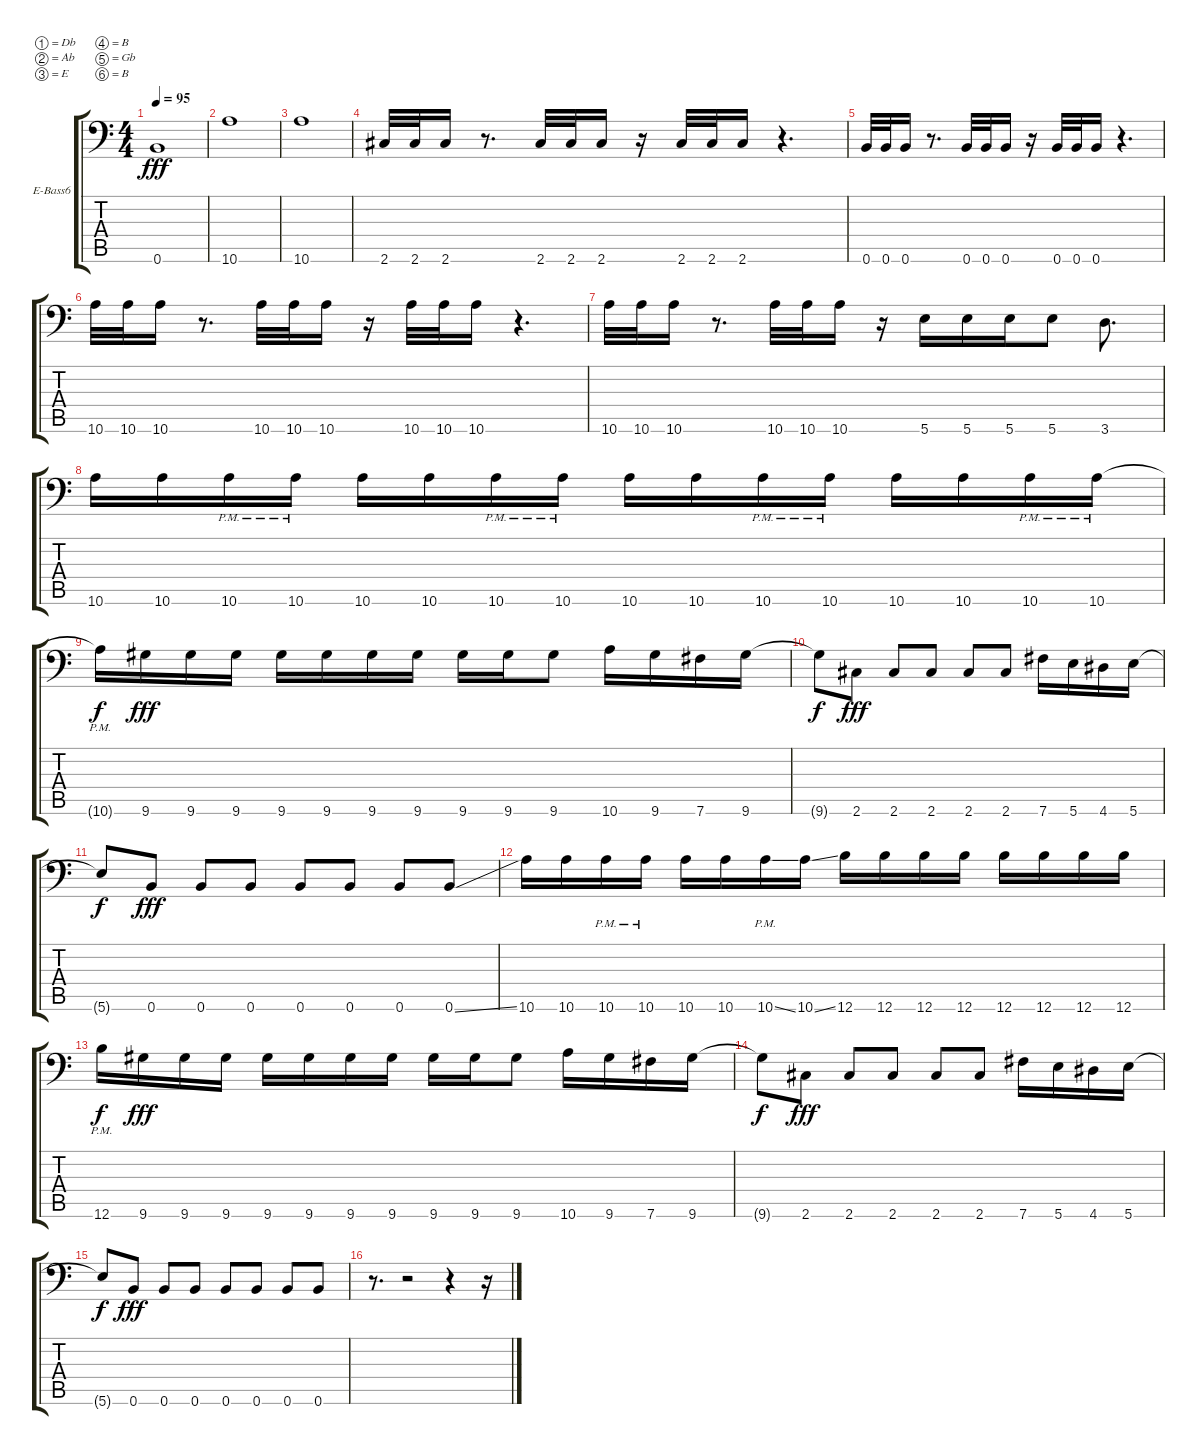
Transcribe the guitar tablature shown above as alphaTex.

\defaultSystemsLayout 4
\bracketExtendMode groupsimilarinstruments
\firstSystemTrackNameOrientation horizontal
\otherSystemsTrackNameOrientation horizontal
\track ("Electric Bass" "E-Bass6") {instrument electricbassfinger}
\staff {score tabs}
\tuning (Db3 Ab2 E2 B1 Gb1 B1)
\ts (4 4)
\tempo 95
\clef f4
\scale
0.333333
\ks c
0.6.1{dy fff} |
\scale
0.333333 10.6.1 |
\scale
0.333333 10.6.1 |
\scale
0.333333 2.6.32 2.6.32 2.6.16 r.8{d} 2.6.32 2.6.32 2.6.16 r.16 2.6.32 2.6.32 2.6.16 r.4{d} |
\scale
0.333333 0.6.32 0.6.32 0.6.16 r.8{d} 0.6.32 0.6.32 0.6.16 r.16 0.6.32 0.6.32 0.6.16 r.4{d} |
\scale
0.333333 10.6.32 10.6.32 10.6.16 r.8{d} 10.6.32 10.6.32 10.6.16 r.16 10.6.32 10.6.32 10.6.16 r.4{d} |
\scale
0.333333 10.6.32 10.6.32 10.6.16 r.8{d} 10.6.32 10.6.32 10.6.16 r.16 5.6.16 5.6.16 5.6.16 5.6.8 3.6.8{d} |
\scale
0.333333 10.6.16 10.6.16 10.6{pm}.16 10.6{pm}.16 10.6.16 10.6.16 10.6{pm}.16 10.6{pm}.16 10.6.16 10.6.16 10.6{pm}.16 10.6{pm}.16 10.6.16 10.6.16 10.6{pm}.16 10.6{pm}.16 |
\scale
0.333333 10.6{pm t}.16{dy f} 9.6.16{dy fff} 9.6.16 9.6.16 9.6.16 9.6.16 9.6.16 9.6.16 9.6.16 9.6.16 9.6.8 10.6.16 9.6.16 7.6.16 9.6.16 |
\scale
0.333333 9.6{t}.8{dy f} 2.6.8{dy fff} 2.6.8 2.6.8 2.6.8 2.6.8 7.6.16 5.6.16 4.6.16 5.6.16 |
\scale
0.333333 5.6{t}.8{dy f} 0.6.8{dy fff} 0.6.8 0.6.8 0.6.8 0.6.8 0.6.8 0.6{ss}.8 |
\scale
0.333333 10.6.16 10.6.16 10.6{pm}.16 10.6{pm}.16 10.6.16 10.6.16 10.6{ss pm}.16 10.6{ss}.16 12.6.16 12.6.16 12.6.16 12.6.16 12.6.16 12.6.16 12.6.16 12.6.16 |
\scale
0.333333 12.6{pm}.16{dy f} 9.6.16{dy fff} 9.6.16 9.6.16 9.6.16 9.6.16 9.6.16 9.6.16 9.6.16 9.6.16 9.6.8 10.6.16 9.6.16 7.6.16 9.6.16 |
\scale
0.333333 9.6{t}.8{dy f} 2.6.8{dy fff} 2.6.8 2.6.8 2.6.8 2.6.8 7.6.16 5.6.16 4.6.16 5.6.16 |
\scale
0.333333 5.6{t}.8{dy f} 0.6.8{dy fff} 0.6.8 0.6.8 0.6.8 0.6.8 0.6.8 0.6.8 |
\scale
0.333333 r.8{d} r.2 r.4 r.16
